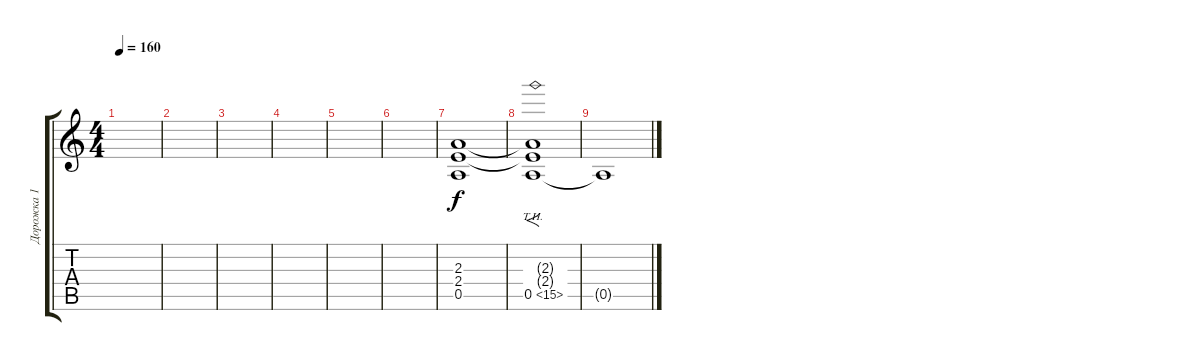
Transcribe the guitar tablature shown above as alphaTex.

\track ("Дорожка 1" "Дорожка 1") {instrument distortionguitar}
\staff {score tabs}
\tuning (E4 B3 G3 D3 A2 E2) {hide}
\ts (4 4)
\tempo 160
\clef g2
\ks c
|
|
|
|
|
|
(2.3 2.4 0.5).1 |
(2.3{t} 2.4{t} 0.5{th 15}).1{f} |
0.5{t}.1
